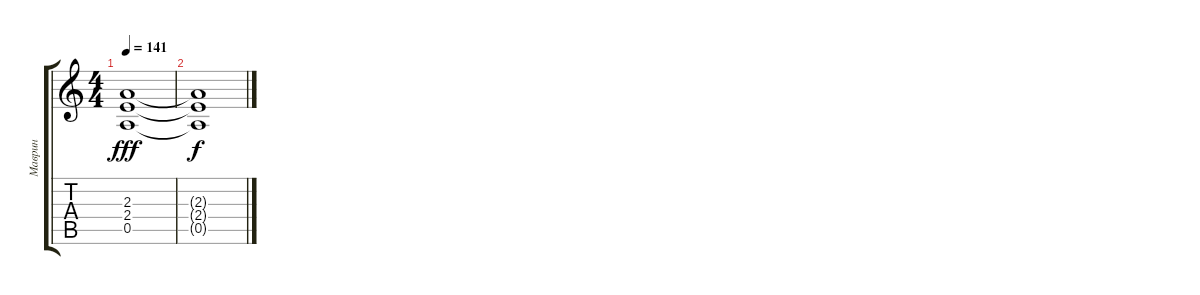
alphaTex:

\track ("Маврин" "Маврин") {instrument distortionguitar}
\staff {score tabs}
\tuning (E4 B3 G3 D3 A2 E2) {hide}
\ts (4 4)
\tempo 141
\clef g2
\ks c
(2.3 2.4 0.5).1{dy fff} |
(2.3{t} 2.4{t} 0.5{t}).1{dy f}
